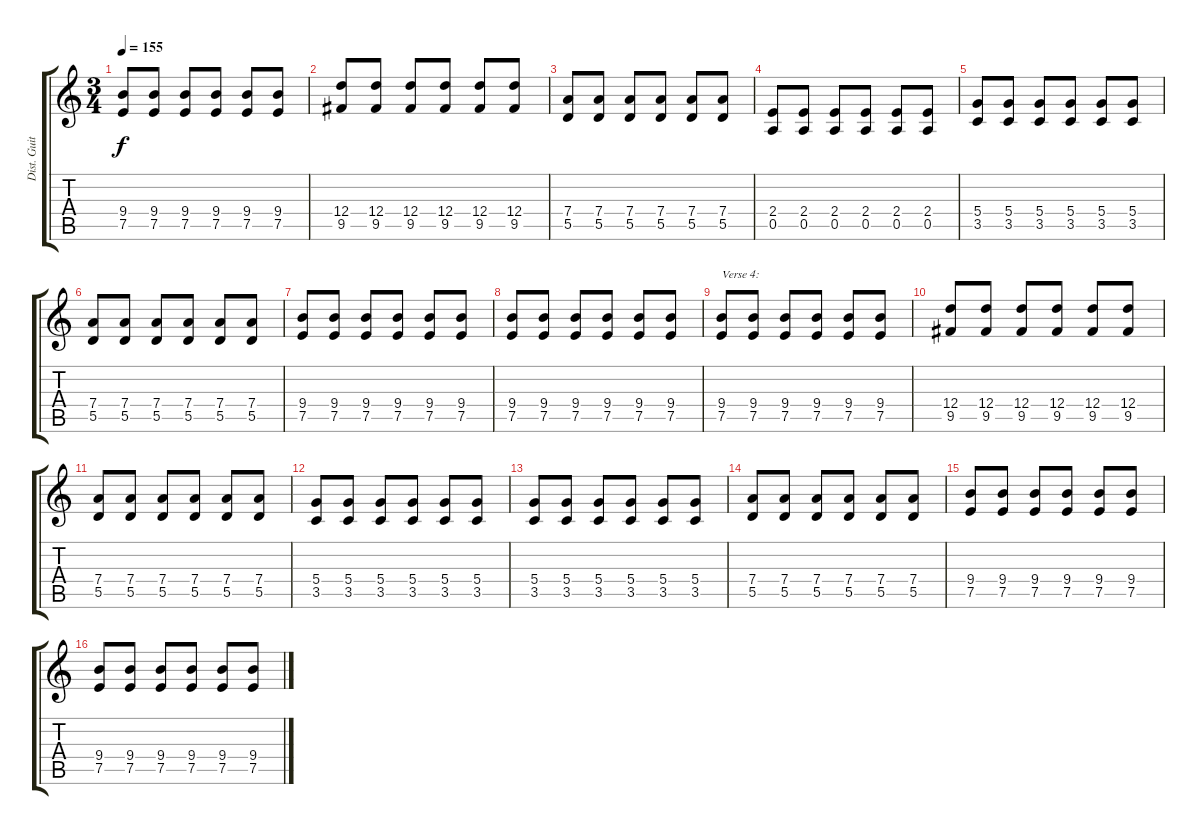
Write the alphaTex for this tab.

\track ("Dist. Guitar 2" "Dist. Guit") {instrument distortionguitar}
\staff {score tabs}
\tuning (E4 B3 G3 D3 A2 E2) {hide}
\ts (3 4)
\tempo 155
\clef g2
\ks c
(9.4 7.5).8{dy f} (9.4 7.5).8 (9.4 7.5).8 (9.4 7.5).8 (9.4 7.5).8 (9.4 7.5).8 |
(12.4 9.5).8 (12.4 9.5).8 (12.4 9.5).8 (12.4 9.5).8 (12.4 9.5).8 (12.4 9.5).8 |
(7.4 5.5).8 (7.4 5.5).8 (7.4 5.5).8 (7.4 5.5).8 (7.4 5.5).8 (7.4 5.5).8 |
(2.4 0.5).8 (2.4 0.5).8 (2.4 0.5).8 (2.4 0.5).8 (2.4 0.5).8 (2.4 0.5).8 |
(5.4 3.5).8 (5.4 3.5).8 (5.4 3.5).8 (5.4 3.5).8 (5.4 3.5).8 (5.4 3.5).8 |
(7.4 5.5).8 (7.4 5.5).8 (7.4 5.5).8 (7.4 5.5).8 (7.4 5.5).8 (7.4 5.5).8 |
(9.4 7.5).8 (9.4 7.5).8 (9.4 7.5).8 (9.4 7.5).8 (9.4 7.5).8 (9.4 7.5).8 |
(9.4 7.5).8 (9.4 7.5).8 (9.4 7.5).8 (9.4 7.5).8 (9.4 7.5).8 (9.4 7.5).8 |
(9.4 7.5).8{txt "Verse 4:"} (9.4 7.5).8 (9.4 7.5).8 (9.4 7.5).8 (9.4 7.5).8 (9.4 7.5).8 |
(12.4 9.5).8 (12.4 9.5).8 (12.4 9.5).8 (12.4 9.5).8 (12.4 9.5).8 (12.4 9.5).8 |
(7.4 5.5).8 (7.4 5.5).8 (7.4 5.5).8 (7.4 5.5).8 (7.4 5.5).8 (7.4 5.5).8 |
(5.4 3.5).8 (5.4 3.5).8 (5.4 3.5).8 (5.4 3.5).8 (5.4 3.5).8 (5.4 3.5).8 |
(5.4 3.5).8 (5.4 3.5).8 (5.4 3.5).8 (5.4 3.5).8 (5.4 3.5).8 (5.4 3.5).8 |
(7.4 5.5).8 (7.4 5.5).8 (7.4 5.5).8 (7.4 5.5).8 (7.4 5.5).8 (7.4 5.5).8 |
(9.4 7.5).8 (9.4 7.5).8 (9.4 7.5).8 (9.4 7.5).8 (9.4 7.5).8 (9.4 7.5).8 |
(9.4 7.5).8 (9.4 7.5).8 (9.4 7.5).8 (9.4 7.5).8 (9.4 7.5).8 (9.4 7.5).8
